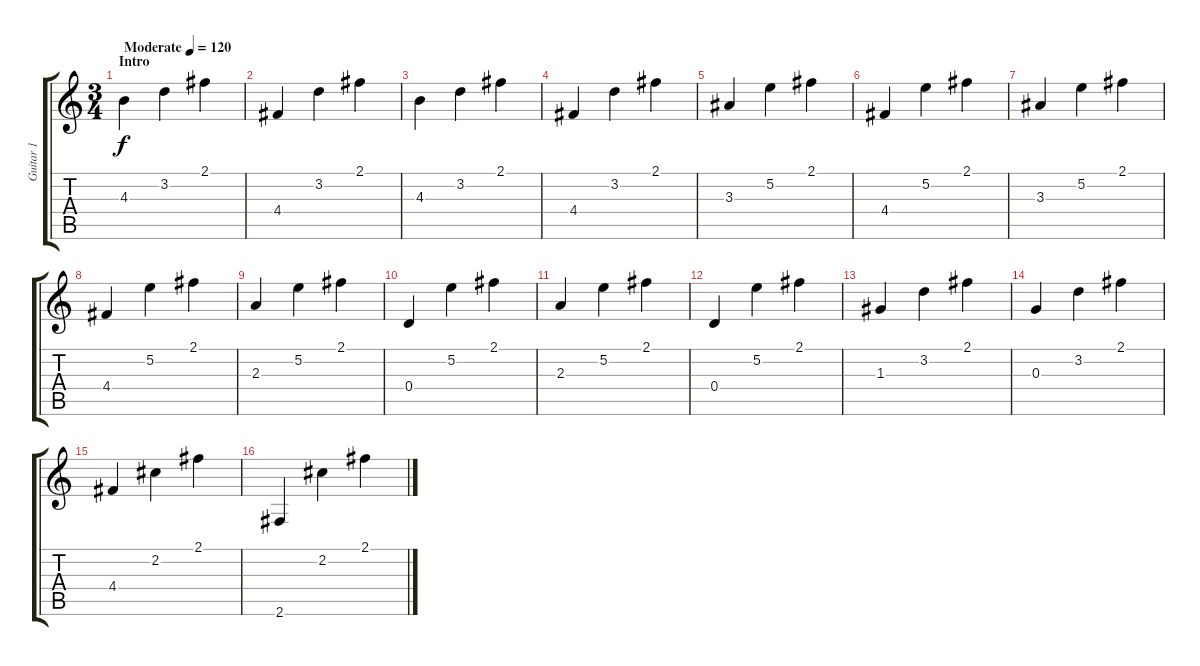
\track ("Guitar 1" "Guitar 1") {instrument acousticguitarsteel}
\staff {score tabs}
\tuning (E4 B3 G3 D3 A2 E2) {hide}
\ts (3 4)
\section ("" "Intro")
\tempo (120 "Moderate")
\clef g2
\ks c
4.3.4{dy f instrument acousticguitarsteel} 3.2.4 2.1.4 |
4.4.4 3.2.4 2.1.4 |
4.3.4 3.2.4 2.1.4 |
4.4.4 3.2.4 2.1.4 |
3.3.4 5.2.4 2.1.4 |
4.4.4 5.2.4 2.1.4 |
3.3.4 5.2.4 2.1.4 |
4.4.4 5.2.4 2.1.4 |
2.3.4 5.2.4 2.1.4 |
0.4.4 5.2.4 2.1.4 |
2.3.4 5.2.4 2.1.4 |
0.4.4 5.2.4 2.1.4 |
1.3.4 3.2.4 2.1.4 |
0.3.4 3.2.4 2.1.4 |
4.4.4 2.2.4 2.1.4 |
2.6.4 2.2.4 2.1.4
